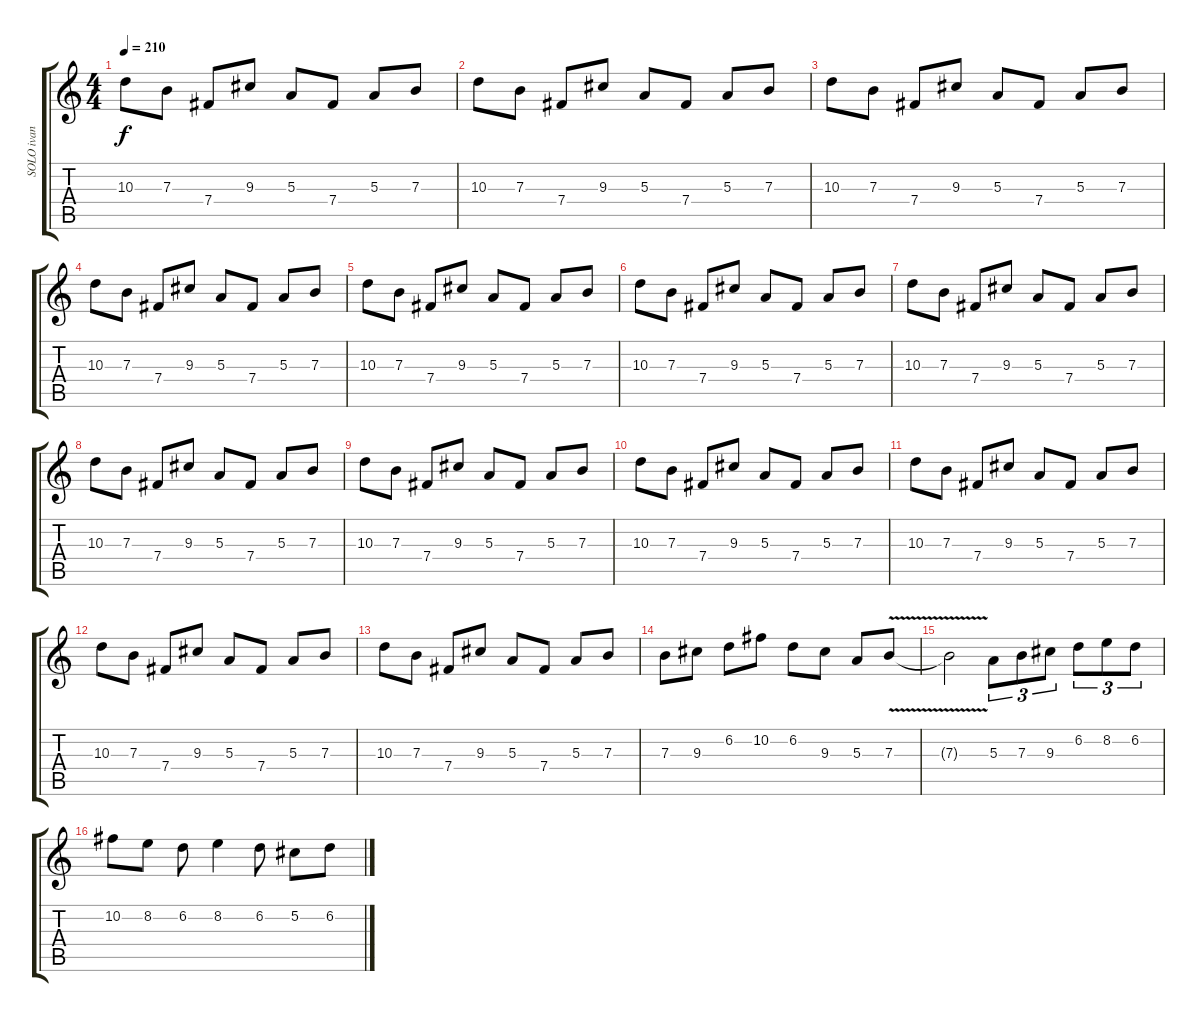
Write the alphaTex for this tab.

\track ("SOLO ivan" "SOLO ivan") {instrument overdrivenguitar}
\staff {score tabs}
\tuning (Db4 Ab3 E3 B2 Gb2 B1) {hide}
\ts (4 4)
\tempo 210
\clef g2
\ks c
10.3.8{dy f} 7.3.8 7.4.8 9.3.8 5.3.8 7.4.8 5.3.8 7.3.8 |
10.3.8 7.3.8 7.4.8 9.3.8 5.3.8 7.4.8 5.3.8 7.3.8 |
10.3.8 7.3.8 7.4.8 9.3.8 5.3.8 7.4.8 5.3.8 7.3.8 |
10.3.8 7.3.8 7.4.8 9.3.8 5.3.8 7.4.8 5.3.8 7.3.8 |
10.3.8 7.3.8 7.4.8 9.3.8 5.3.8 7.4.8 5.3.8 7.3.8 |
10.3.8 7.3.8 7.4.8 9.3.8 5.3.8 7.4.8 5.3.8 7.3.8 |
10.3.8 7.3.8 7.4.8 9.3.8 5.3.8 7.4.8 5.3.8 7.3.8 |
10.3.8 7.3.8 7.4.8 9.3.8 5.3.8 7.4.8 5.3.8 7.3.8 |
10.3.8 7.3.8 7.4.8 9.3.8 5.3.8 7.4.8 5.3.8 7.3.8 |
10.3.8 7.3.8 7.4.8 9.3.8 5.3.8 7.4.8 5.3.8 7.3.8 |
10.3.8 7.3.8 7.4.8 9.3.8 5.3.8 7.4.8 5.3.8 7.3.8 |
10.3.8 7.3.8 7.4.8 9.3.8 5.3.8 7.4.8 5.3.8 7.3.8 |
10.3.8 7.3.8 7.4.8 9.3.8 5.3.8 7.4.8 5.3.8 7.3.8 |
7.3.8 9.3.8 6.2.8 10.2.8 6.2.8 9.3.8 5.3.8 7.3{v}.8 |
7.3{t}.2 5.3.8{tu (3 2)} 7.3.8{tu (3 2)} 9.3.8{tu (3 2)} 6.2.8{tu (3 2)} 8.2.8{tu (3 2)} 6.2.8{tu (3 2)} |
10.2.8 8.2.8 6.2.8 8.2.4 6.2.8 5.2.8 6.2.8
